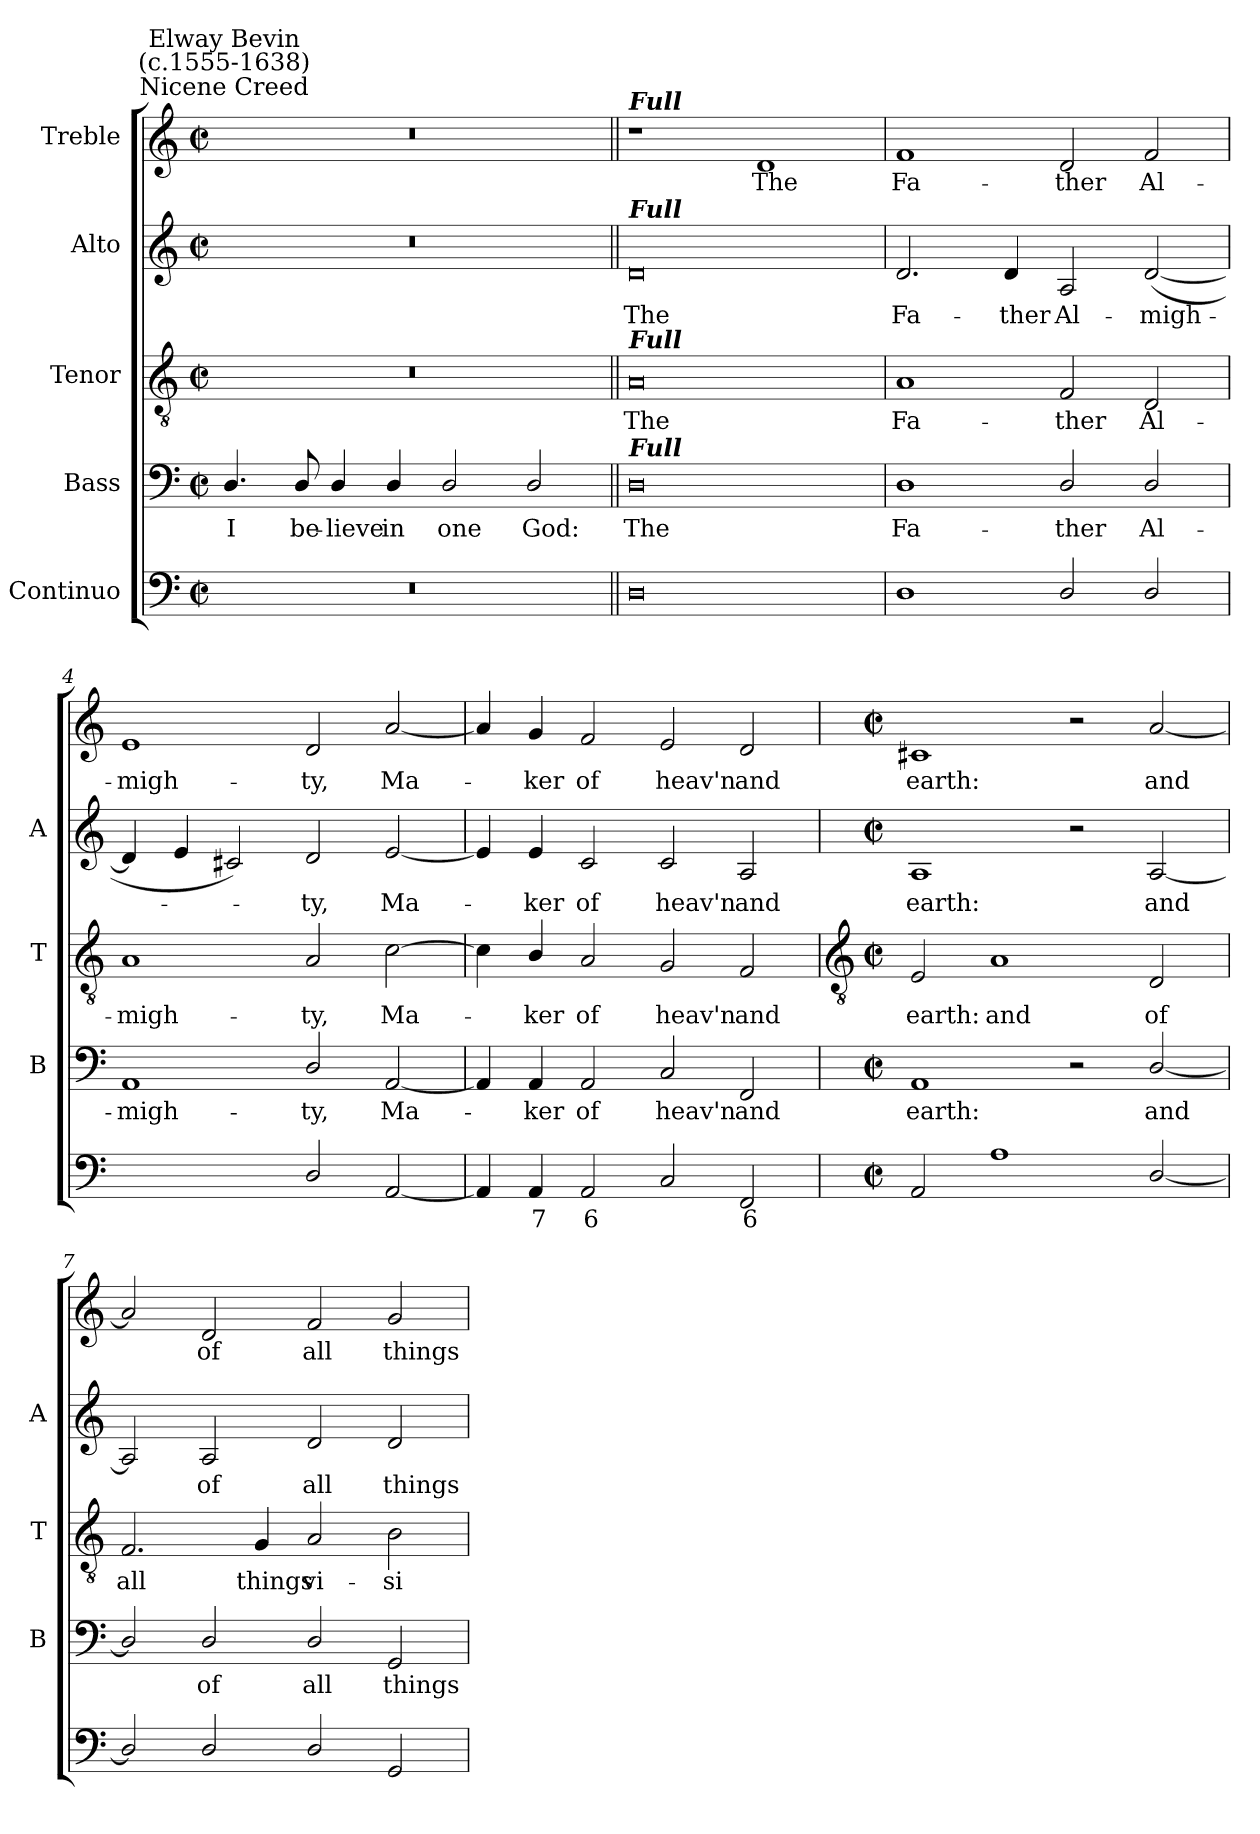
**kern	**text	**kern	**text	**kern	**text	**kern	**text	**kern	**text
*part5	*part5	*part4	*part4	*part3	*part3	*part2	*part2	*part1	*part1
*staff5	*staff5	*staff4	*staff4	*staff3	*staff3	*staff2	*staff2	*staff1	*staff1
*I"Continuo	*	*I"Bass	*	*I"Tenor	*	*I"Alto	*	*I"Treble	*
*	*	*I'B	*	*I'T	*	*I'A	*	*	*
*clefF4	*	*clefF4	*	*clefGv2	*	*clefG2	*	*clefG2	*
*k[]	*	*k[]	*	*k[]	*	*k[]	*	*k[]	*
*C:	*	*C:	*	*C:	*	*C:	*	*C:	*
*M4/2	*	*M4/2	*	*M4/2	*	*M4/2	*	*M4/2	*
*met(c|)	*	*met(c|)	*	*met(c|)	*	*met(c|)	*	*met(c|)	*
=1	=1	=1	=1	=1	=1	=1	=1	=1	=1
!	!	!	!	!	!	!	!	!LO:TX:a:cj:t=Nicene Creed	!
!	!	!	!	!	!	!	!	!LO:TX:a:cj:t=Elway Bevin\n(c.1555-1638)	!
!	!	!	!LO:LY:b	!	!	!	!	!	!
0r	.	4.D/	I	0r	.	0r	.	0r	.
!	!	!	!LO:LY:b	!	!	!	!	!	!
.	.	8D/	be-	.	.	.	.	.	.
!	!	!	!LO:LY:b	!	!	!	!	!	!
.	.	4D/	-lieve	.	.	.	.	.	.
!	!	!	!LO:LY:b	!	!	!	!	!	!
.	.	4D/	in	.	.	.	.	.	.
!	!	!	!LO:LY:b	!	!	!	!	!	!
.	.	2D/	one	.	.	.	.	.	.
!	!	!	!LO:LY:b	!	!	!	!	!	!
.	.	2D/	God:	.	.	.	.	.	.
=2||	=2||	=2||	=2||	=2||	=2||	=2||	=2||	=2||	=2||
!	!	!	!	!	!	!	!	!LO:TX:a:Bi:t=Full	!
!	!	!	!	!	!	!LO:TX:a:Bi:t=Full	!	!	!
!	!	!	!	!LO:TX:a:Bi:t=Full	!	!	!	!	!
!	!	!LO:TX:a:Bi:t=Full	!	!	!	!	!	!	!
!	!	!	!LO:LY:b	!	!LO:LY:b	!	!LO:LY:b	!	!
0D	.	0D	The	0A	The	0d	The	1r	.
!	!	!	!	!	!	!	!	!	!LO:LY:b
.	.	.	.	.	.	.	.	1d	The
=3	=3	=3	=3	=3	=3	=3	=3	=3	=3
!	!	!	!LO:LY:b	!	!LO:LY:b	!	!LO:LY:b	!	!LO:LY:b
1D	.	1D	Fa-	1A	Fa-	2.d	Fa-	1f	Fa-
!	!	!	!	!	!	!	!LO:LY:b	!	!
.	.	.	.	.	.	4d	-ther	.	.
!	!	!	!LO:LY:b	!	!LO:LY:b	!	!LO:LY:b	!	!LO:LY:b
2D/	.	2D/	-ther	2F	-ther	2A	Al-	2d	-ther
!	!	!	!LO:LY:b	!	!LO:LY:b	!	!LO:LY:b	!	!LO:LY:b
2D/	.	2D/	Al-	2D	Al-	(<[2d	-migh-	2f	Al-
=4	=4	=4	=4	=4	=4	=4	=4	=4	=4
!	!LO:LY:b	!	!LO:LY:b	!	!LO:LY:b	!	!	!	!LO:LY:b
[2AAyy	4	1AA	-migh-	1A	-migh-	4d]	.	1e	-migh-
.	.	.	.	.	.	4e	.	.	.
!	!LO:LY:b	!	!	!	!	!	!	!	!
2AAyy]	3	.	.	.	.	2c#X)	.	.	.
!	!	!	!LO:LY:b	!	!LO:LY:b	!	!LO:LY:b	!	!LO:LY:b
2D/	.	2D/	-ty,	2A	-ty,	2d	ty,	2d	-ty,
!	!	!	!LO:LY:b	!	!LO:LY:b	!	!LO:LY:b	!	!LO:LY:b
[2AA	.	[2AA	Ma-	[2c	Ma-	[2e	Ma-	[2a	Ma-
=5	=5	=5	=5	=5	=5	=5	=5	=5	=5
4AA]	.	4AA]	.	4c]	.	4e]	.	4a]	.
!	!LO:LY:b	!	!LO:LY:b	!	!LO:LY:b	!	!LO:LY:b	!	!LO:LY:b
4AA	7	4AA	ker	4B/	ker	4e	ker	4g	ker
!	!LO:LY:b	!	!LO:LY:b	!	!LO:LY:b	!	!LO:LY:b	!	!LO:LY:b
2AA	6	2AA	of	2A	of	2c	of	2f	of
!	!	!	!LO:LY:b	!	!LO:LY:b	!	!LO:LY:b	!	!LO:LY:b
2C	.	2C	heav'n	2G	heav'n	2c	heav'n	2e	heav'n
!	!LO:LY:b	!	!LO:LY:b	!	!LO:LY:b	!	!LO:LY:b	!	!LO:LY:b
2FF	6	2FF	and	2F	and	2A	and	2d	and
!!LO:LB:g=z
=6	=6	=6	=6	=6	=6	=6	=6	=6	=6
*	*	*	*	*clefGv2	*	*	*	*	*
*M4/2	*	*M4/2	*	*M4/2	*	*M4/2	*	*M4/2	*
*met(c|)	*	*met(c|)	*	*met(c|)	*	*met(c|)	*	*met(c|)	*
!	!	!	!LO:LY:b	!	!LO:LY:b	!	!LO:LY:b	!	!LO:LY:b
2AA	.	1AA	earth:	2E	earth:	1A	earth:	1c#X	earth:
!	!	!	!	!	!LO:LY:b	!	!	!	!
1A	.	.	.	1A	and	.	.	.	.
.	.	2r	.	.	.	2r	.	2r	.
!	!	!	!LO:LY:b	!	!LO:LY:b	!	!LO:LY:b	!	!LO:LY:b
[2D/	.	[2D/	and	2D	of	[2A	and	[2a	and
=7	=7	=7	=7	=7	=7	=7	=7	=7	=7
!	!	!	!	!	!LO:LY:b	!	!	!	!
2D/]	.	2D/]	.	2.F	all	2A]	.	2a]	.
!	!	!	!LO:LY:b	!	!	!	!LO:LY:b	!	!LO:LY:b
2D/	.	2D/	of	.	.	2A	of	2d	of
!	!	!	!	!	!LO:LY:b	!	!	!	!
.	.	.	.	4G	things	.	.	.	.
!	!	!	!LO:LY:b	!	!LO:LY:b	!	!LO:LY:b	!	!LO:LY:b
2D/	.	2D/	all	2A	vi-	2d	all	2f	all
!	!	!	!LO:LY:b	!	!LO:LY:b	!	!LO:LY:b	!	!LO:LY:b
2GG	.	2GG	things	2B	-si-	2d	things	2g	things
=	=	=	=	=	=	=	=	=	=
*-	*-	*-	*-	*-	*-	*-	*-	*-	*-
